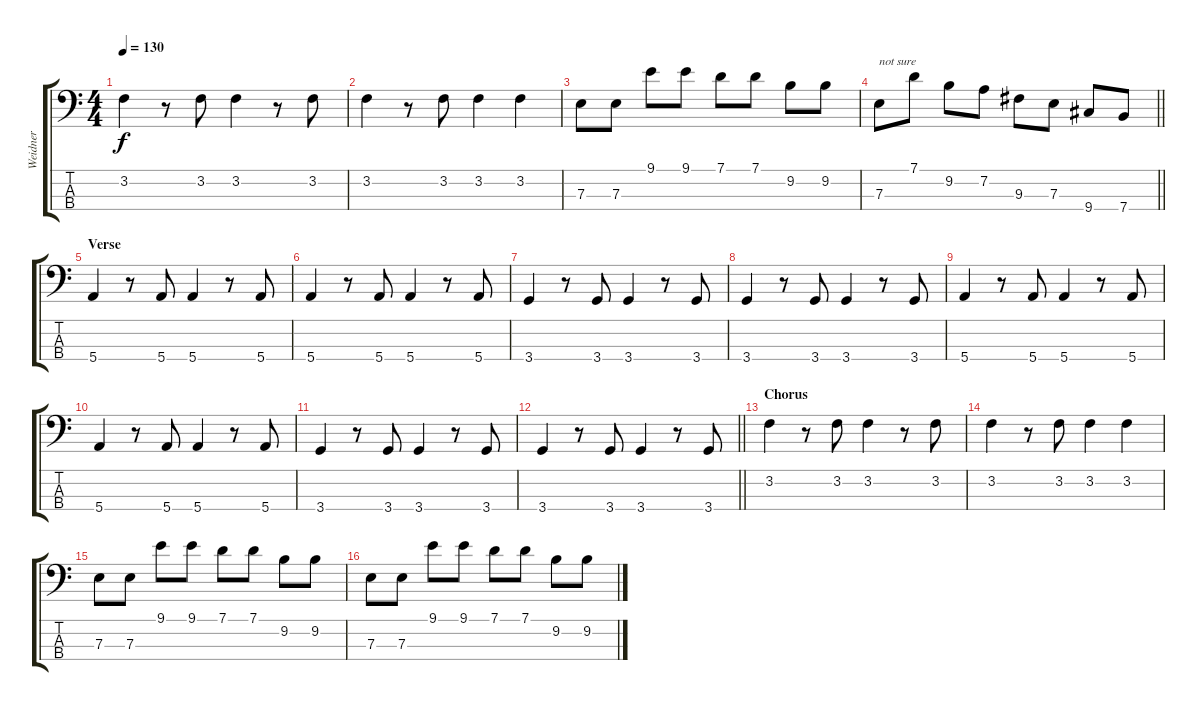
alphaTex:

\track ("Weidner" "Weidner") {instrument electricbasspick}
\staff {score tabs}
\tuning (G2 D2 A1 E1) {hide}
\ts (4 4)
\tempo 130
\clef f4
\ks c
3.2.4{dy f} r.8 3.2.8 3.2.4 r.8 3.2.8 |
3.2.4 r.8 3.2.8 3.2.4 3.2.4 |
7.3.8 7.3.8 9.1.8 9.1.8 7.1.8 7.1.8 9.2.8 9.2.8 |
\barLineRight lightlight
7.3.8{txt "not sure"} 7.1.8 9.2.8 7.2.8 9.3.8 7.3.8 9.4.8 7.4.8 |
\section ("" "Verse")
5.4.4 r.8 5.4.8 5.4.4 r.8 5.4.8 |
5.4.4 r.8 5.4.8 5.4.4 r.8 5.4.8 |
3.4.4 r.8 3.4.8 3.4.4 r.8 3.4.8 |
3.4.4 r.8 3.4.8 3.4.4 r.8 3.4.8 |
5.4.4 r.8 5.4.8 5.4.4 r.8 5.4.8 |
5.4.4 r.8 5.4.8 5.4.4 r.8 5.4.8 |
3.4.4 r.8 3.4.8 3.4.4 r.8 3.4.8 |
\barLineRight lightlight
3.4.4 r.8 3.4.8 3.4.4 r.8 3.4.8 |
\section ("" "Chorus")
3.2.4 r.8 3.2.8 3.2.4 r.8 3.2.8 |
3.2.4 r.8 3.2.8 3.2.4 3.2.4 |
7.3.8 7.3.8 9.1.8 9.1.8 7.1.8 7.1.8 9.2.8 9.2.8 |
7.3.8 7.3.8 9.1.8 9.1.8 7.1.8 7.1.8 9.2.8 9.2.8
